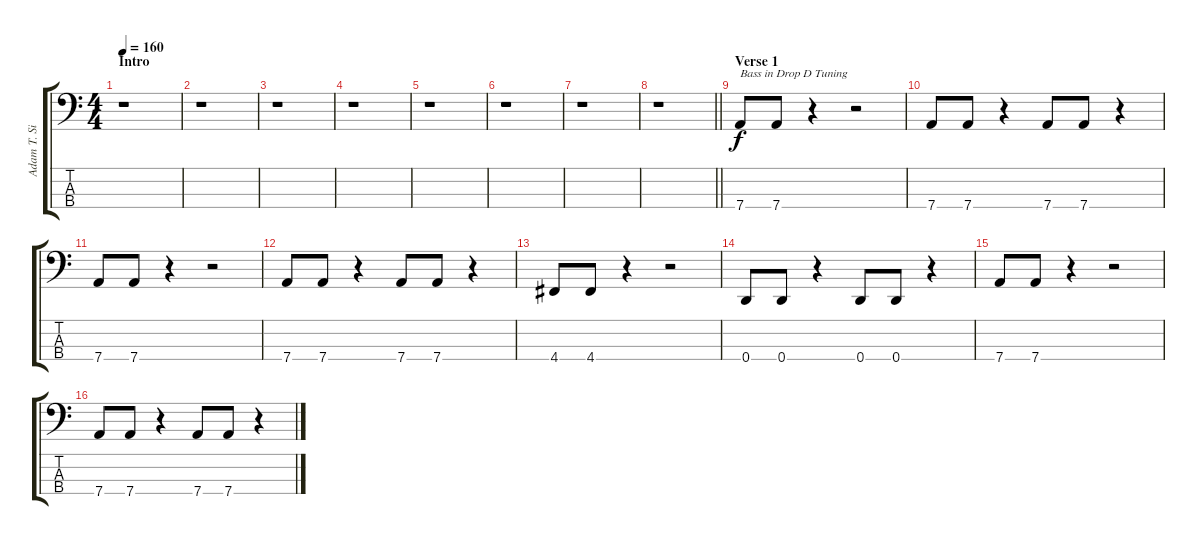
\track ("Adam T. Siska (Bass)" "Adam T. Si") {instrument electricbasspick}
\staff {score tabs}
\tuning (G2 D2 A1 D1) {hide}
\ts (4 4)
\section ("" "Intro")
\tempo 160
\clef f4
\ks c
r.1{dy f instrument electricbasspick} |
r.1 |
r.1 |
r.1 |
r.1 |
r.1 |
r.1 |
\barLineRight lightlight
r.1 |
\section ("" "Verse 1")
7.4.8{txt "Bass in Drop D Tuning"} 7.4.8 r.4 r.2 |
7.4.8 7.4.8 r.4 7.4.8 7.4.8 r.4 |
7.4.8 7.4.8 r.4 r.2 |
7.4.8 7.4.8 r.4 7.4.8 7.4.8 r.4 |
4.4.8 4.4.8 r.4 r.2 |
0.4.8 0.4.8 r.4 0.4.8 0.4.8 r.4 |
7.4.8 7.4.8 r.4 r.2 |
7.4.8 7.4.8 r.4 7.4.8 7.4.8 r.4
